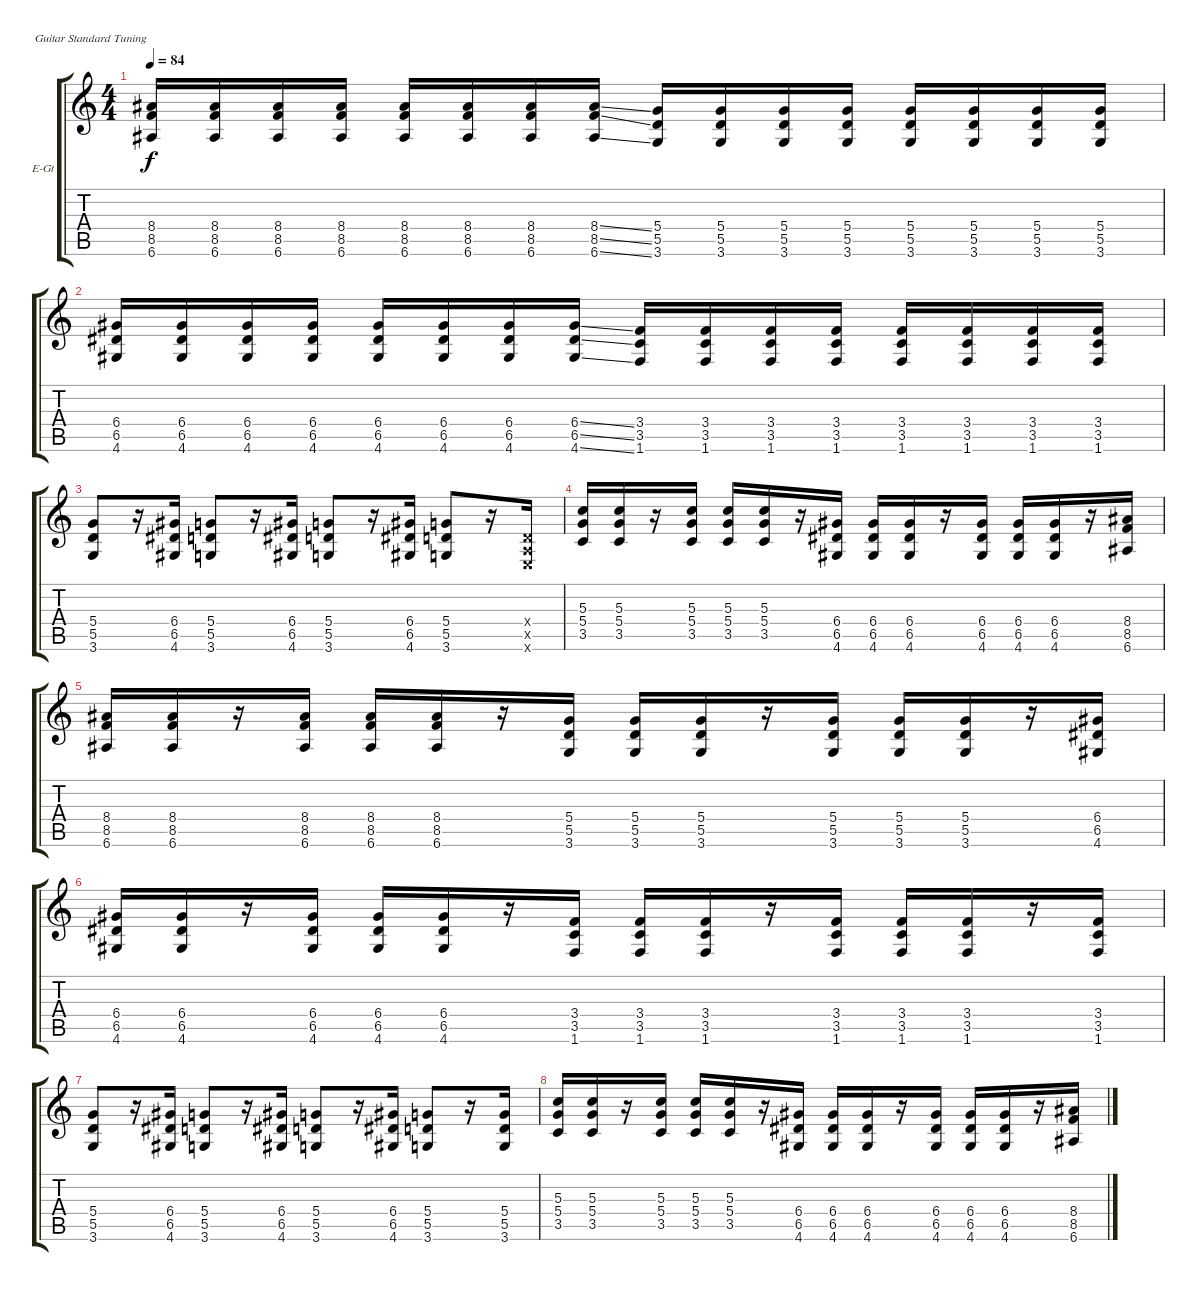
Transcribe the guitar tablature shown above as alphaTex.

\bracketExtendMode groupsimilarinstruments
\firstSystemTrackNameOrientation horizontal
\otherSystemsTrackNameOrientation horizontal
\track ("Guitar STANDARD ONE" "E-Gt") {solo instrument distortionguitar}
\staff {score tabs}
\tuning (E4 B3 G3 D3 A2 E2)
\ts (4 4)
\tempo 84
\clef g2
\ks c
(8.4 8.5 6.6).16{dy f} (8.4 8.5 6.6).16 (8.4 8.5 6.6).16 (8.4 8.5 6.6).16 (8.4 8.5 6.6).16 (8.4 8.5 6.6).16 (8.4 8.5 6.6).16 (8.4{ss} 8.5{ss} 6.6{ss}).16 (5.4 5.5 3.6).16 (5.4 5.5 3.6).16 (5.4 5.5 3.6).16 (5.4 5.5 3.6).16 (5.4 5.5 3.6).16 (5.4 5.5 3.6).16 (5.4 5.5 3.6).16 (5.4 5.5 3.6).16 |
(6.4 6.5 4.6).16 (6.4 6.5 4.6).16 (6.4 6.5 4.6).16 (6.4 6.5 4.6).16 (6.4 6.5 4.6).16 (6.4 6.5 4.6).16 (6.4 6.5 4.6).16 (6.4{ss} 6.5{ss} 4.6{ss}).16 (3.4 3.5 1.6).16 (3.4 3.5 1.6).16 (3.4 3.5 1.6).16 (3.4 3.5 1.6).16 (3.4 3.5 1.6).16 (3.4 3.5 1.6).16 (3.4 3.5 1.6).16 (3.4 3.5 1.6).16 |
(5.4 5.5 3.6).8 r.16 (6.4 6.5 4.6).16 (5.4 5.5 3.6).8 r.16 (6.4 6.5 4.6).16 (5.4 5.5 3.6).8 r.16 (6.4 6.5 4.6).16 (5.4 5.5 3.6).8 r.16 (0.4{x} 0.5{x} 0.6{x}).16 |
(5.3 5.4 3.5).16 (5.3 5.4 3.5).16 r.16 (5.3 5.4 3.5).16 (5.3 5.4 3.5).16 (5.3 5.4 3.5).16 r.16 (6.4 6.5 4.6).16 (6.4 6.5 4.6).16 (6.4 6.5 4.6).16 r.16 (6.4 6.5 4.6).16 (6.4 6.5 4.6).16 (6.4 6.5 4.6).16 r.16 (8.4 8.5 6.6).16 |
(8.4 8.5 6.6).16 (8.4 8.5 6.6).16 r.16 (8.4 8.5 6.6).16 (8.4 8.5 6.6).16 (8.4 8.5 6.6).16 r.16 (5.4 5.5 3.6).16 (5.4 5.5 3.6).16 (5.4 5.5 3.6).16 r.16 (5.4 5.5 3.6).16 (5.4 5.5 3.6).16 (5.4 5.5 3.6).16 r.16 (6.4 6.5 4.6).16 |
(6.4 6.5 4.6).16 (6.4 6.5 4.6).16 r.16 (6.4 6.5 4.6).16 (6.4 6.5 4.6).16 (6.4 6.5 4.6).16 r.16 (3.4 3.5 1.6).16 (3.4 3.5 1.6).16 (3.4 3.5 1.6).16 r.16 (3.4 3.5 1.6).16 (3.4 3.5 1.6).16 (3.4 3.5 1.6).16 r.16 (3.4 3.5 1.6).16 |
(5.4 5.5 3.6).8 r.16 (6.4 6.5 4.6).16 (5.4 5.5 3.6).8 r.16 (6.4 6.5 4.6).16 (5.4 5.5 3.6).8 r.16 (6.4 6.5 4.6).16 (5.4 5.5 3.6).8 r.16 (5.4 5.5 3.6).16 |
(5.3 5.4 3.5).16 (5.3 5.4 3.5).16 r.16 (5.3 5.4 3.5).16 (5.3 5.4 3.5).16 (5.3 5.4 3.5).16 r.16 (6.4 6.5 4.6).16 (6.4 6.5 4.6).16 (6.4 6.5 4.6).16 r.16 (6.4 6.5 4.6).16 (6.4 6.5 4.6).16 (6.4 6.5 4.6).16 r.16 (8.4 8.5 6.6).16
